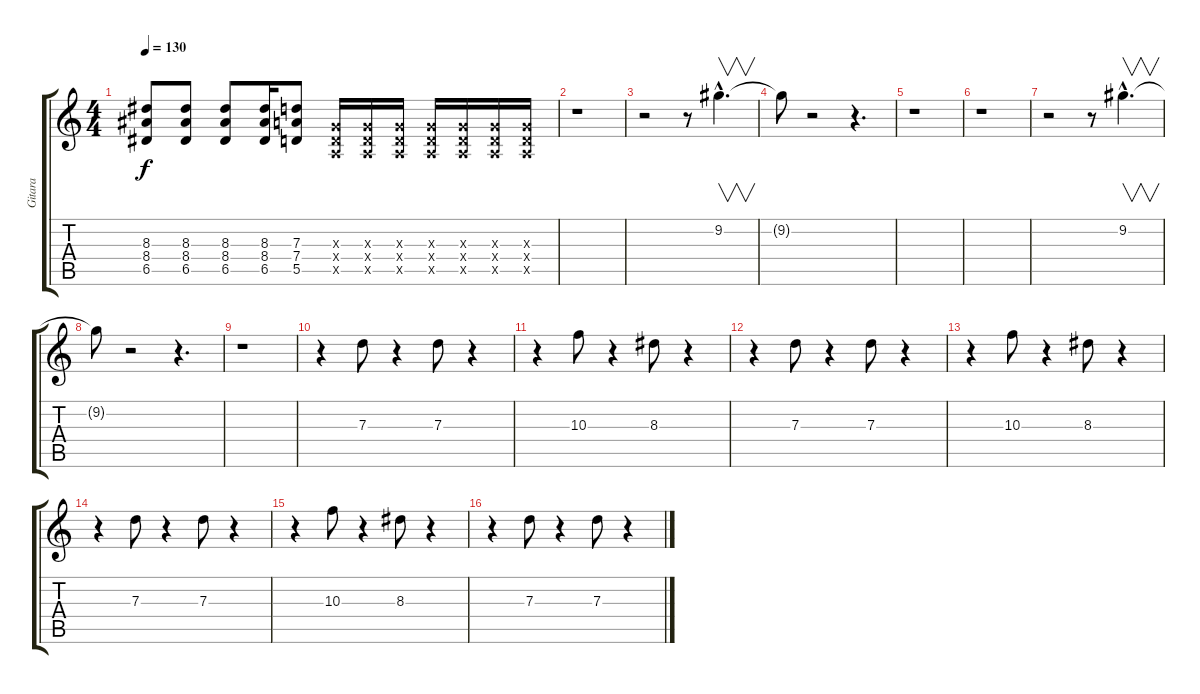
\track ("Gitara" "Gitara") {instrument overdrivenguitar}
\staff {score tabs}
\tuning (E4 B3 G3 D3 A2 E2) {hide}
\ts (4 4)
\tempo 130
\clef g2
\ks c
(8.3 8.4 6.5).8{dy f} (8.3 8.4 6.5).8 (8.3 8.4 6.5).8 (8.3 8.4 6.5).16 (7.3 7.4 5.5).8 (0.3{x} 0.4{x} 0.5{x}).16 (0.3{x} 0.4{x} 0.5{x}).16 (0.3{x} 0.4{x} 0.5{x}).16 (0.3{x} 0.4{x} 0.5{x}).16 (0.3{x} 0.4{x} 0.5{x}).16 (0.3{x} 0.4{x} 0.5{x}).16 (0.3{x} 0.4{x} 0.5{x}).16 |
r.1 |
r.2 r.8 9.2{hac}.4{v d} |
9.2{t}.8 r.2 r.4{d} |
r.1 |
r.1 |
r.2 r.8 9.2{hac}.4{v d} |
9.2{t}.8 r.2 r.4{d} |
r.1 |
r.4 7.3.8 r.4 7.3.8 r.4 |
r.4 10.3.8 r.4 8.3.8 r.4 |
r.4 7.3.8 r.4 7.3.8 r.4 |
r.4 10.3.8 r.4 8.3.8 r.4 |
r.4 7.3.8 r.4 7.3.8 r.4 |
r.4 10.3.8 r.4 8.3.8 r.4 |
r.4 7.3.8 r.4 7.3.8 r.4
